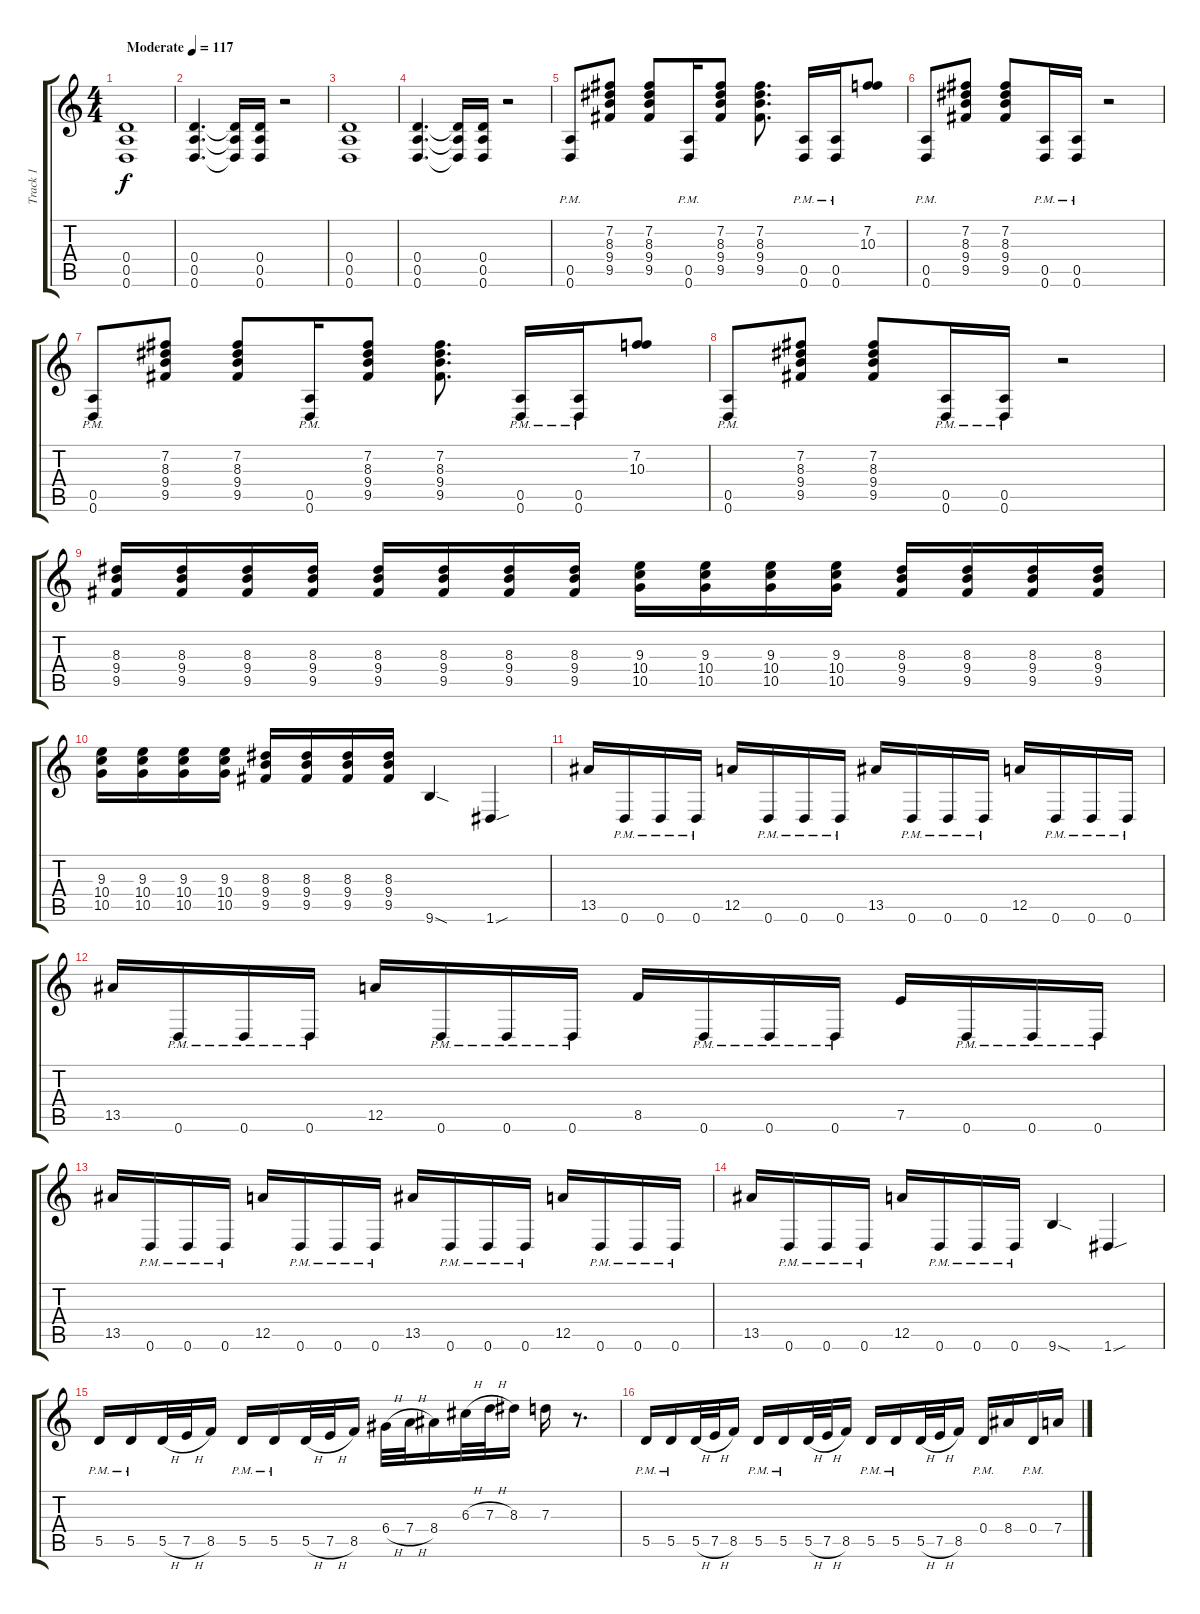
\track ("Track 1" "Track 1") {instrument distortionguitar}
\staff {score tabs}
\tuning (E4 B3 G3 D3 A2 D2) {hide}
\ts (4 4)
\tempo (117 "Moderate")
\clef g2
\ks c
(0.4 0.5 0.6).1{dy f instrument distortionguitar} |
(0.4 0.5 0.6).4{d} (0.4{t} 0.5{t} 0.6{t}).16 (0.4 0.5 0.6).16 r.2 |
(0.4 0.5 0.6).1 |
(0.4 0.5 0.6).4{d} (0.4{t} 0.5{t} 0.6{t}).16 (0.4 0.5 0.6).16 r.2 |
(0.5{pm} 0.6{pm}).8 (7.2 8.3 9.4 9.5).8 (7.2 8.3 9.4 9.5).8 (0.5{pm} 0.6{pm}).16 (7.2 8.3 9.4 9.5).8 (7.2 8.3 9.4 9.5).8{d} (0.5{pm} 0.6{pm}).16 (0.5{pm} 0.6{pm}).16 (7.2 10.3).8 |
(0.5{pm} 0.6{pm}).8 (7.2 8.3 9.4 9.5).8 (7.2 8.3 9.4 9.5).8 (0.5{pm} 0.6{pm}).16 (0.5{pm} 0.6{pm}).16 r.2 |
(0.5{pm} 0.6{pm}).8 (7.2 8.3 9.4 9.5).8 (7.2 8.3 9.4 9.5).8 (0.5{pm} 0.6{pm}).16 (7.2 8.3 9.4 9.5).8 (7.2 8.3 9.4 9.5).8{d} (0.5{pm} 0.6{pm}).16 (0.5{pm} 0.6{pm}).16 (7.2 10.3).8 |
(0.5{pm} 0.6{pm}).8 (7.2 8.3 9.4 9.5).8 (7.2 8.3 9.4 9.5).8 (0.5{pm} 0.6{pm}).16 (0.5{pm} 0.6{pm}).16 r.2 |
(8.3 9.4 9.5).16 (8.3 9.4 9.5).16 (8.3 9.4 9.5).16 (8.3 9.4 9.5).16 (8.3 9.4 9.5).16 (8.3 9.4 9.5).16 (8.3 9.4 9.5).16 (8.3 9.4 9.5).16 (9.3 10.4 10.5).16 (9.3 10.4 10.5).16 (9.3 10.4 10.5).16 (9.3 10.4 10.5).16 (8.3 9.4 9.5).16 (8.3 9.4 9.5).16 (8.3 9.4 9.5).16 (8.3 9.4 9.5).16 |
(9.3 10.4 10.5).16 (9.3 10.4 10.5).16 (9.3 10.4 10.5).16 (9.3 10.4 10.5).16 (8.3 9.4 9.5).16 (8.3 9.4 9.5).16 (8.3 9.4 9.5).16 (8.3 9.4 9.5).16 9.6{sod}.4 1.6{sou}.4 |
13.5.16 0.6{pm}.16 0.6{pm}.16 0.6{pm}.16 12.5.16 0.6{pm}.16 0.6{pm}.16 0.6{pm}.16 13.5.16 0.6{pm}.16 0.6{pm}.16 0.6{pm}.16 12.5.16 0.6{pm}.16 0.6{pm}.16 0.6{pm}.16 |
13.5.16 0.6{pm}.16 0.6{pm}.16 0.6{pm}.16 12.5.16 0.6{pm}.16 0.6{pm}.16 0.6{pm}.16 8.5.16 0.6{pm}.16 0.6{pm}.16 0.6{pm}.16 7.5.16 0.6{pm}.16 0.6{pm}.16 0.6{pm}.16 |
13.5.16 0.6{pm}.16 0.6{pm}.16 0.6{pm}.16 12.5.16 0.6{pm}.16 0.6{pm}.16 0.6{pm}.16 13.5.16 0.6{pm}.16 0.6{pm}.16 0.6{pm}.16 12.5.16 0.6{pm}.16 0.6{pm}.16 0.6{pm}.16 |
13.5.16 0.6{pm}.16 0.6{pm}.16 0.6{pm}.16 12.5.16 0.6{pm}.16 0.6{pm}.16 0.6{pm}.16 9.6{sod}.4 1.6{sou}.4 |
5.5{pm}.16 5.5{pm}.16 5.5{h}.32 7.5{h}.32 8.5.16 5.5{pm}.16 5.5{pm}.16 5.5{h}.32 7.5{h}.32 8.5.16 6.4{h}.32 7.4{h}.32 8.4.16 6.3{h}.32 7.3{h}.32 8.3.16 7.3.16 r.8{d} |
5.5{pm}.16 5.5{pm}.16 5.5{h}.32 7.5{h}.32 8.5.16 5.5{pm}.16 5.5{pm}.16 5.5{h}.32 7.5{h}.32 8.5.16 5.5{pm}.16 5.5{pm}.16 5.5{h}.32 7.5{h}.32 8.5.16 0.4{pm}.16 8.4.16 0.4{pm}.16 7.4.16
